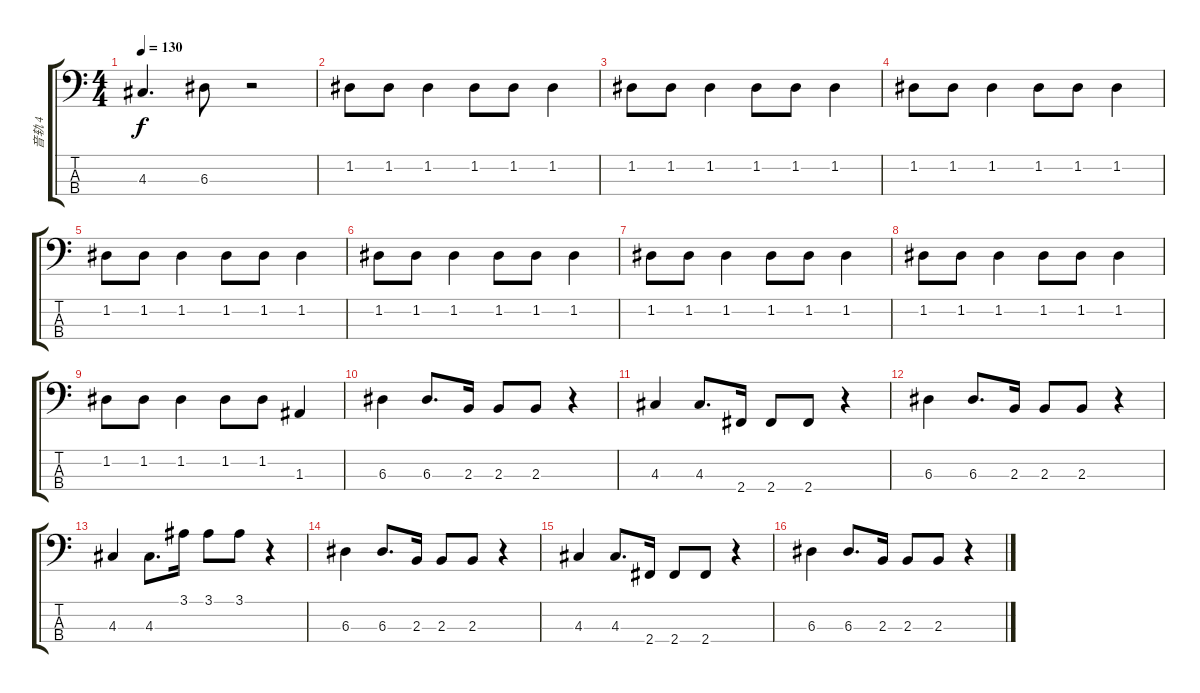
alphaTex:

\track ("音轨 4" "音轨 4") {instrument electricbassfinger}
\staff {score tabs}
\tuning (G2 D2 A1 E1) {hide}
\ts (4 4)
\tempo 130
\clef f4
\ks c
4.3.4{d dy f} 6.3.8 r.2 |
1.2.8 1.2.8 1.2.4 1.2.8 1.2.8 1.2.4 |
1.2.8 1.2.8 1.2.4 1.2.8 1.2.8 1.2.4 |
1.2.8 1.2.8 1.2.4 1.2.8 1.2.8 1.2.4 |
1.2.8 1.2.8 1.2.4 1.2.8 1.2.8 1.2.4 |
1.2.8 1.2.8 1.2.4 1.2.8 1.2.8 1.2.4 |
1.2.8 1.2.8 1.2.4 1.2.8 1.2.8 1.2.4 |
1.2.8 1.2.8 1.2.4 1.2.8 1.2.8 1.2.4 |
1.2.8 1.2.8 1.2.4 1.2.8 1.2.8 1.3.4 |
6.3.4 6.3.8{d} 2.3.16 2.3.8 2.3.8 r.4 |
4.3.4 4.3.8{d} 2.4.16 2.4.8 2.4.8 r.4 |
6.3.4 6.3.8{d} 2.3.16 2.3.8 2.3.8 r.4 |
4.3.4 4.3.8{d} 3.1.16 3.1.8 3.1.8 r.4 |
6.3.4 6.3.8{d} 2.3.16 2.3.8 2.3.8 r.4 |
4.3.4 4.3.8{d} 2.4.16 2.4.8 2.4.8 r.4 |
6.3.4 6.3.8{d} 2.3.16 2.3.8 2.3.8 r.4
